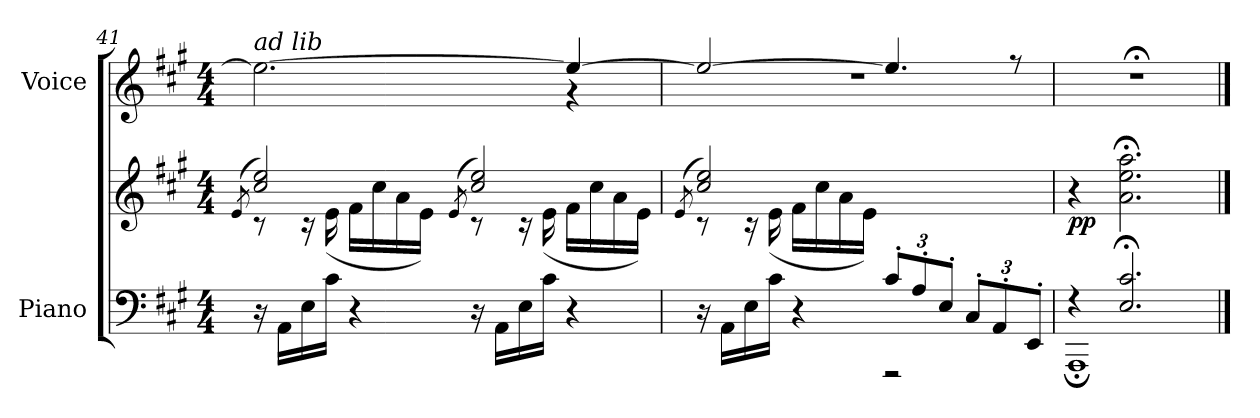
**kern	**kern	**dynam	**kern
*part2	*part2	*part2	*part1
*staff3	*staff2	*staff2/3	*staff1
*I"Piano	*	*	*I"Voice
*I'Pno	*	*	*
*clefF4	*clefG2	*	*clefG2
*k[f#c#g#]	*k[f#c#g#]	*	*k[f#c#g#]
*M4/4	*M4/4	*	*M4/4
=41	=41	=41	=41
.	(>8qe/	.	.
*	*^	*	*^
!	!	!	!	!LO:TX:i:t=ad lib	!
16r	2cc#/ 2ee/)	8r	.	2.ee\_	4.ryy
16AA\LL	.	.	.	.	.
16E\	.	16r	.	.	.
16c#\JJ	.	(16e\	.	.	.
4r	.	16f#\LL	.	.	.
.	.	16cc#\	.	.	.
.	.	16a\	.	.	8ryy
.	.	16e\JJ)	.	.	.
.	(>8qe/	.	.	.	.
16r	2cc#/ 2ee/)	8r	.	.	4ryy
16AA\LL	.	.	.	.	.
16E\	.	16r	.	.	.
16c#\JJ	.	(16e\	.	.	.
4r	.	16f#\LL	.	4ee!/_	4r
.	.	16cc#\	.	.	.
.	.	16a\	.	.	.
.	.	16e\JJ)	.	.	.
*	*	*	*	*v	*v
=42	=42	=42	=42	=42
.	(>8qe/	.	.	.
*^	*	*	*	*^
*	*	*	*	*	*	*^
2ryy	16r	2cc#/ 2ee/)	8r	.	2ee!/_	1r	4ryy
.	16AA\LL	.	.	.	.	.	.
.	16E\	.	16r	.	.	.	.
.	16c#\JJ	.	(16e\	.	.	.	.
.	4r	.	16f#\LL	.	.	.	4ryy
.	.	.	16cc#\	.	.	.	.
.	.	.	16a\	.	.	.	.
.	.	.	16e\JJ)	.	.	.	.
*Xbrackettup	*	*	*	*	*	*	*
12c#'/L	2r	2ryy	2ryy	.	4.ee!/]	.	2ryy
12A'/	.	.	.	.	.	.	.
12E'/J	.	.	.	.	.	.	.
12C#'/L	.	.	.	.	.	.	.
12AA'/	.	.	.	.	.	.	.
.	.	.	.	.	8r	.	.
12EE'/J	.	.	.	.	.	.	.
*	*	*v	*v	*	*	*	*
*	*	*	*	*v	*v	*v
=43	=43	=43	=43	=43
!	!	!	!LO:DY:b	!
4r	1AAA;	4r	pp	1r;<
2.E/;< 2.c#/;<	.	2.a\;< 2.ee\;< 2.aa\;<	.	.
*v	*v	*	*	*
==	==	==	==
*-	*-	*-	*-
